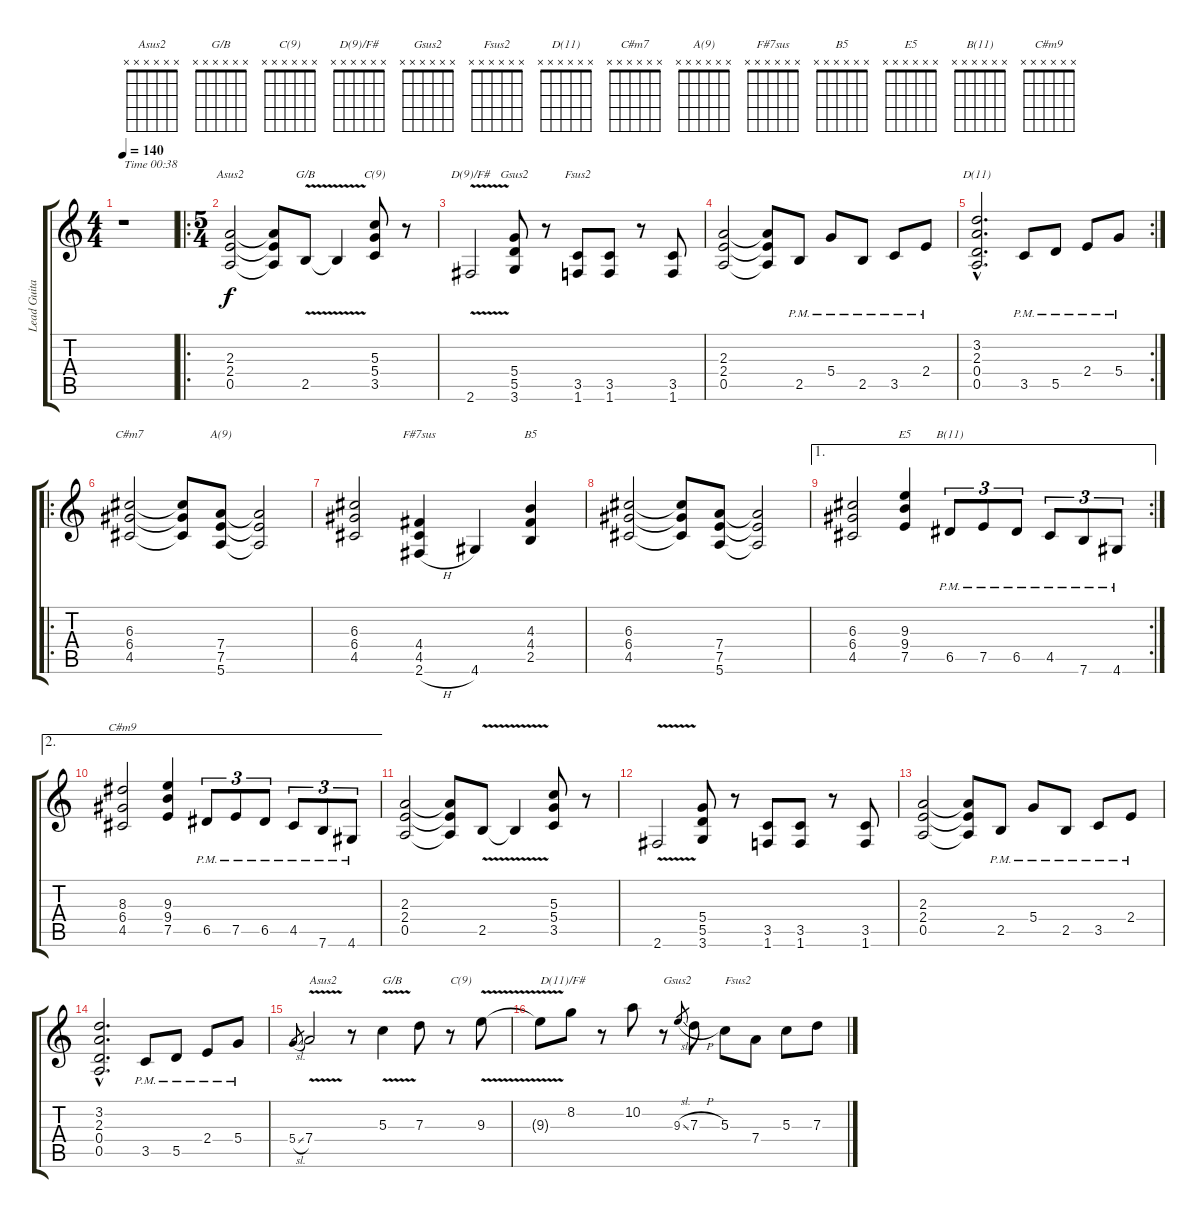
\track ("Lead Guitar" "Lead Guita") {instrument overdrivenguitar}
\staff {score tabs}
\tuning (E4 B3 G3 D3 A2 E2) {hide}
\chord ("Asus2" x x x x x x)
\chord ("G/B" x x x x x x)
\chord ("C(9)" x x x x x x)
\chord ("D(9)/F#" x x x x x x)
\chord ("Gsus2" x x x x x x)
\chord ("Fsus2" x x x x x x)
\chord ("D(11)" x x x x x x)
\chord ("C#m7" x x x x x x)
\chord ("A(9)" x x x x x x)
\chord ("F#7sus" x x x x x x)
\chord ("B5" x x x x x x)
\chord ("E5" x x x x x x)
\chord ("B(11)" x x x x x x)
\chord ("C#m9" x x x x x x)
\ts (4 4)
\tempo 140
\clef g2
\ks c
r.1{txt "Time 00:38" dy f instrument overdrivenguitar} |
\ro
\ts (5 4)
(2.3 2.4 0.5).2{ch "Asus2"} (2.3{t} 2.4{t} 0.5{t}).8 2.5{v}.8{ch "G/B"} 2.5{t}.4 (5.3 5.4 3.5).8{ch "C(9)"} r.8 |
2.6{v}.2{ch "D(9)/F#"} (5.4 5.5 3.6).8{ch "Gsus2"} r.8 (3.5 1.6).8{ch "Fsus2"} (3.5 1.6).8 r.8 (3.5 1.6).8 |
(2.3 2.4 0.5).2 (2.3{t} 2.4{t} 0.5{t}).8 2.5{pm}.8 5.4{pm}.8 2.5{pm}.8 3.5{pm}.8 2.4{pm}.8 |
\rc 2
(3.2{hac} 2.3{hac} 0.4{hac} 0.5{hac}).2{d ch "D(11)"} 3.5{pm}.8 5.5{pm}.8 2.4{pm}.8 5.4{pm}.8 |
\ro
(6.3 6.4 4.5).2{ch "C#m7"} (6.3{t} 6.4{t} 4.5{t}).8 (7.4 7.5 5.6).8{ch "A(9)"} (7.4{t} 7.5{t} 5.6{t}).2 |
(6.3 6.4 4.5).2 (4.4 4.5 2.6{h}).4{ch "F#7sus"} 4.6.4 (4.3 4.4 2.5).4{ch "B5"} |
(6.3 6.4 4.5).2 (6.3{t} 6.4{t} 4.5{t}).8 (7.4 7.5 5.6).8 (7.4{t} 7.5{t} 5.6{t}).2 |
\ae 1
\rc 2
(6.3 6.4 4.5).2 (9.3 9.4 7.5).4{ch "E5"} 6.5{pm}.8{tu (3 2) ch "B(11)"} 7.5{pm}.8{tu (3 2)} 6.5{pm}.8{tu (3 2)} 4.5{pm}.8{tu (3 2)} 7.6{pm}.8{tu (3 2)} 4.6{pm}.8{tu (3 2)} |
\ae 2
(8.3 6.4 4.5).2{ch "C#m9"} (9.3 9.4 7.5).4 6.5{pm}.8{tu (3 2)} 7.5{pm}.8{tu (3 2)} 6.5{pm}.8{tu (3 2)} 4.5{pm}.8{tu (3 2)} 7.6{pm}.8{tu (3 2)} 4.6{pm}.8{tu (3 2)} |
(2.3 2.4 0.5).2 (2.3{t} 2.4{t} 0.5{t}).8 2.5{v}.8 2.5{t}.4 (5.3 5.4 3.5).8 r.8 |
2.6{v}.2 (5.4 5.5 3.6).8 r.8 (3.5 1.6).8 (3.5 1.6).8 r.8 (3.5 1.6).8 |
(2.3 2.4 0.5).2 (2.3{t} 2.4{t} 0.5{t}).8 2.5{pm}.8 5.4{pm}.8 2.5{pm}.8 3.5{pm}.8 2.4{pm}.8 |
(3.2{hac} 2.3{hac} 0.4{hac} 0.5{hac}).2{d} 3.5{pm}.8 5.5{pm}.8 2.4{pm}.8 5.4{pm}.8 |
5.4{sl}.8{gr} 7.4{v}.2{txt "Asus2"} r.8 5.3{v}.4{txt "G/B"} 7.3.8 r.8{txt "C(9)"} 9.3{v}.8 |
9.3{t}.8{txt "D(11)/F#"} 8.2.8 r.8 10.2.8 r.8{txt "Gsus2"} 9.3{sl}.8{gr} 7.3{h}.8 5.3.8{txt "Fsus2"} 7.4.8 5.3.8 7.3.8
